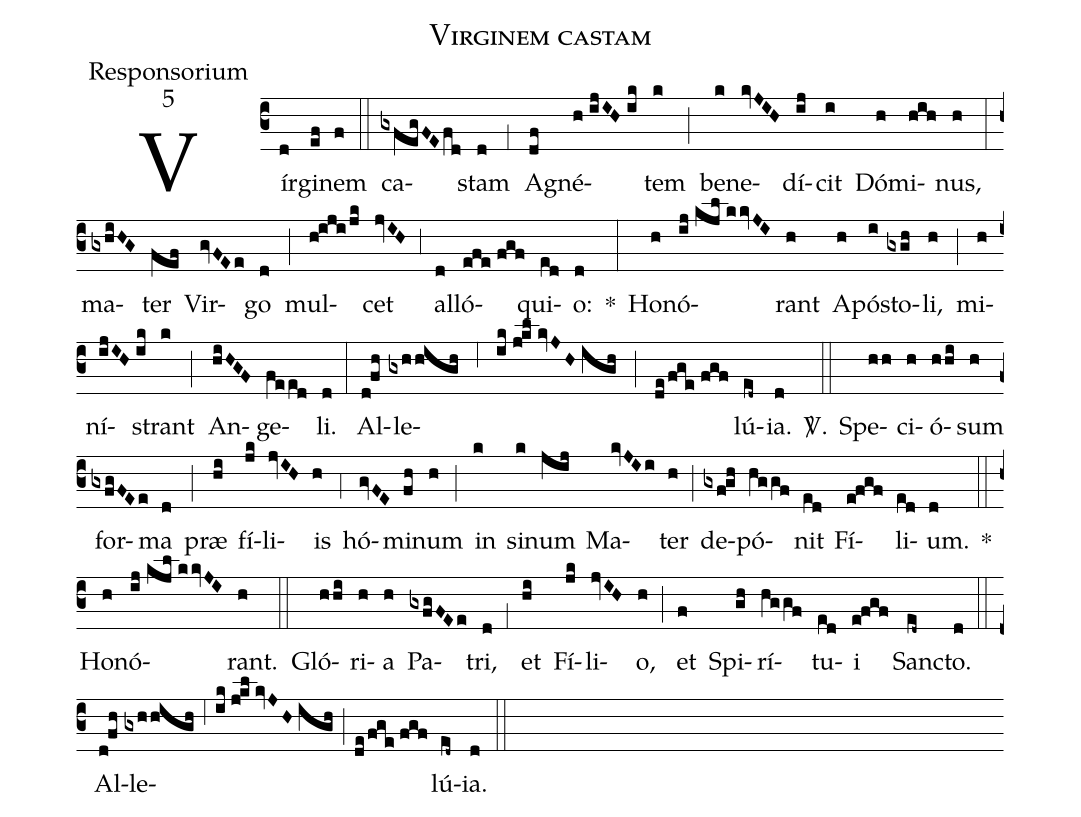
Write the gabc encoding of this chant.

name:Virginem castam;
office-part:Responsorium;
mode:5;
%%
(c3) Vír(d)gi(ef)nem(f) (::) ca(gxfegFE/fd)stam(d) (;1) A(df)gné(h//ijIH//ik)tem(k) (;) be(k)ne(kvJIH)dí(ij)cit(i) Dó(h)mi(hih)nus,(h) (:) ma(gxhiHG)ter(fef) Vir(gvFEe)go(d) (;) mul(h!iji/jk)cet(jvIH) (;3) al(d)ló(efe//fgf)qui(ed)o:(d) *(:) Ho(h)nó(ij//kjl//kkvJI)rant(h) A(h)pó(i)sto(gxgh)li,(h) (;) mi(h)ní(ijIH//ik)strant(k) (;) An(hiHGF)ge(feed)li.(d) (:) Al(d!fh)le(gxhhigh;6ik//j!kl//kvJH//igh;de/fge//fgf)lú(ed~)ia.(d) <sp>V/</sp>.(::) Spe(hh)ci(h)ó(hhi)sum(h) for(gxfgFEe)ma(d) (;) præ(hi) fí(jk)li(jvIH)is(h) (;4) hó(gvFE)mi(fh)num(h) (;) in(k) si(k)num(jij) Ma(kvJIi)ter(h) (;) de(gxf!gh)pó(hggf)nit(ed) Fí(e!fgf)li(ed)um.(d) *(::) Ho(h)nó(ij//kjl//kkvJI)rant.(h) (::) Gló(hhi)ri(h)a(h) Pa(gxfgFEe)tri,(d) (;1) et(hi) Fí(jk)li(jvIH)o,(h) (;) et(f) Spi(gh)rí(hggf)tu(ed)i(e!fgf) San(ed~)cto.(d) (::) Al(d!fh)le(gxhhigh;6ik//j!kl//kvJH//igh;de/fge//fgf)lú(ed~)ia.(d) (::)
